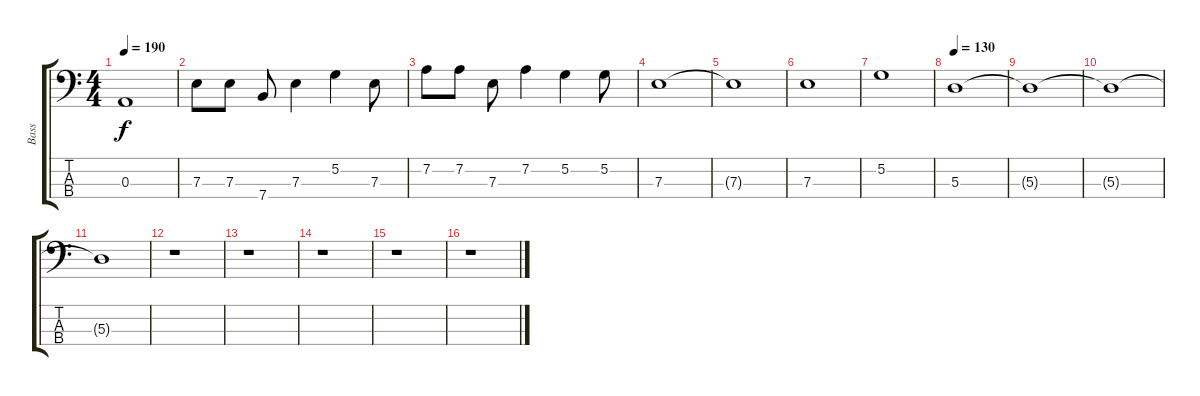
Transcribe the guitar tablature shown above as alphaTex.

\track ("Bass" "Bass") {instrument electricbassfinger}
\staff {score tabs}
\tuning (G2 D2 A1 E1) {hide}
\ts (4 4)
\tempo 190
\clef f4
\ks c
0.3.1{dy f} |
7.3.8 7.3.8 7.4.8 7.3.4 5.2.4 7.3.8 |
7.2.8 7.2.8 7.3.8 7.2.4 5.2.4 5.2.8 |
7.3.1 |
7.3{t}.1 |
7.3.1 |
5.2.1 |
\tempo 130
5.3.1 |
5.3{t}.1 |
5.3{t}.1 |
5.3{t}.1 |
r.1 |
r.1 |
r.1 |
r.1 |
r.1
